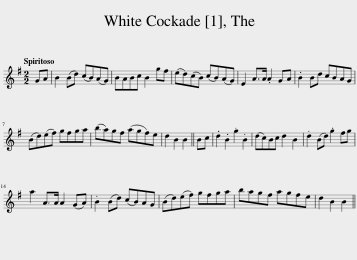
X:1
L:1/8
Q:1/4=120
M:2/2
I:linebreak $
K:G
V:1 treble
V:1
 GA | B2 (Bd) (cB)(AG) | BABc B2 gf | (ed)(cB) (cB)(AG) | E2 A>A .A2 GA | %5
 .B2 Bd cBAG |$ (Bd)(ef) gfga | (ba)gf (agf)e | d2 B2 B2 || Bc | %10
 .d2 .B2 .g2 .B2 | (dc)Bc d2 B2 | .d2 (Bd) .g2 fg |$ a2 A>A A2 (GA) | .B2 (Bd) (cB)AG | %15
 (Bd)(ef) gfga | bagf agfe | d2 B2 B2 || %18
